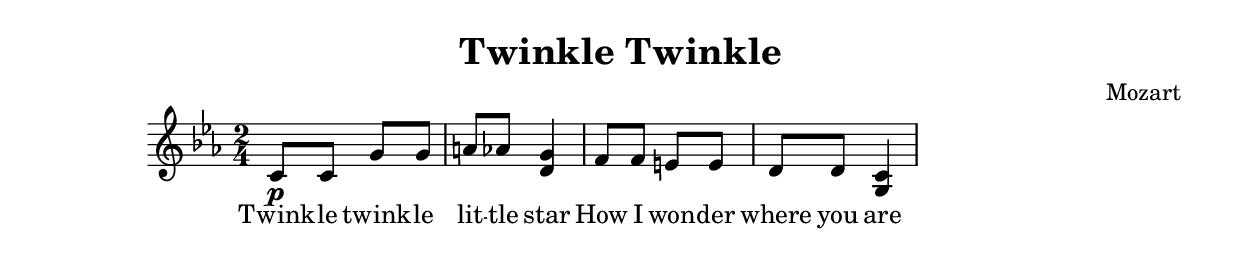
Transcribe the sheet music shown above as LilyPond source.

\header {
  title = "Twinkle Twinkle"
  composer = "Mozart"
}

\relative c' {
  \key c \minor
  \time 2/4
  c8\p c g' g
  a aes <g d>4
  f8 f e e
  d d <c g>4
}

\addlyrics {
  Twink -- le twink -- le lit -- tle star
  How I won -- der where you are
}
